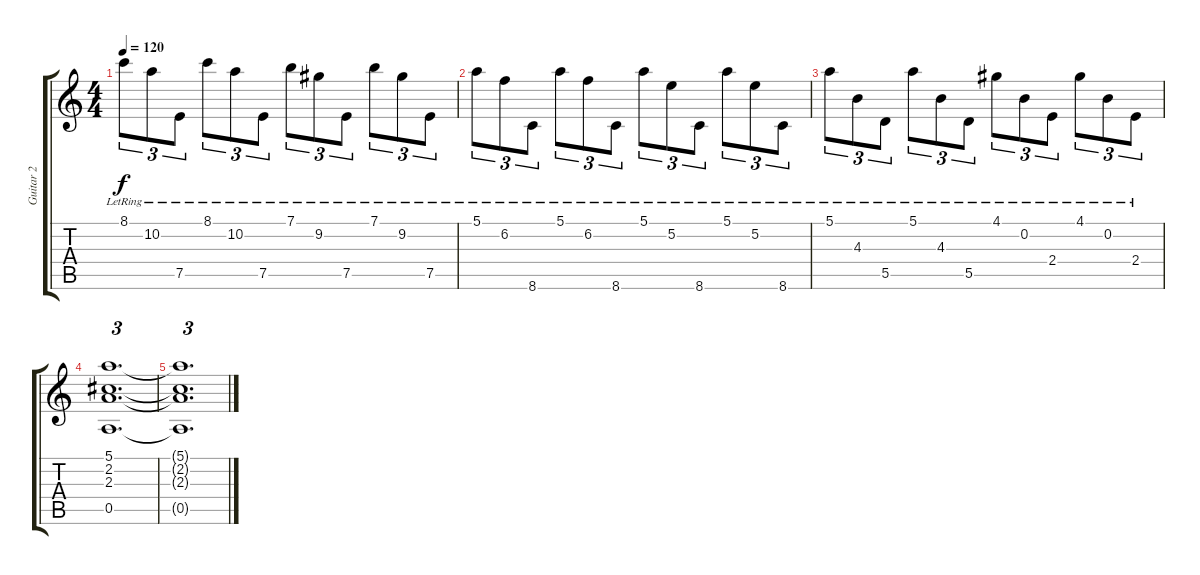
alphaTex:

\track ("Guitar 2" "Guitar 2") {instrument distortionguitar}
\staff {score tabs}
\tuning (E4 B3 G3 D3 A2 E2) {hide}
\ts (4 4)
\tempo 120
\clef g2
\ks c
8.1{lr}.8{tu (3 2) dy f} 10.2{lr}.8{tu (3 2)} 7.5{lr}.8{tu (3 2)} 8.1{lr}.8{tu (3 2)} 10.2{lr}.8{tu (3 2)} 7.5{lr}.8{tu (3 2)} 7.1{lr}.8{tu (3 2)} 9.2{lr}.8{tu (3 2)} 7.5{lr}.8{tu (3 2)} 7.1{lr}.8{tu (3 2)} 9.2{lr}.8{tu (3 2)} 7.5{lr}.8{tu (3 2)} |
5.1{lr}.8{tu (3 2)} 6.2{lr}.8{tu (3 2)} 8.6{lr}.8{tu (3 2)} 5.1{lr}.8{tu (3 2)} 6.2{lr}.8{tu (3 2)} 8.6{lr}.8{tu (3 2)} 5.1{lr}.8{tu (3 2)} 5.2{lr}.8{tu (3 2)} 8.6{lr}.8{tu (3 2)} 5.1{lr}.8{tu (3 2)} 5.2{lr}.8{tu (3 2)} 8.6{lr}.8{tu (3 2)} |
5.1{lr}.8{tu (3 2)} 4.3{lr}.8{tu (3 2)} 5.5{lr}.8{tu (3 2)} 5.1{lr}.8{tu (3 2)} 4.3{lr}.8{tu (3 2)} 5.5{lr}.8{tu (3 2)} 4.1{lr}.8{tu (3 2)} 0.2{lr}.8{tu (3 2)} 2.4{lr}.8{tu (3 2)} 4.1{lr}.8{tu (3 2)} 0.2{lr}.8{tu (3 2)} 2.4{lr}.8{tu (3 2)} |
(5.1 2.2 2.3 0.5).1{d tu (3 2)} |
(5.1{t} 2.2{t} 2.3{t} 0.5{t}).1{d tu (3 2)}
